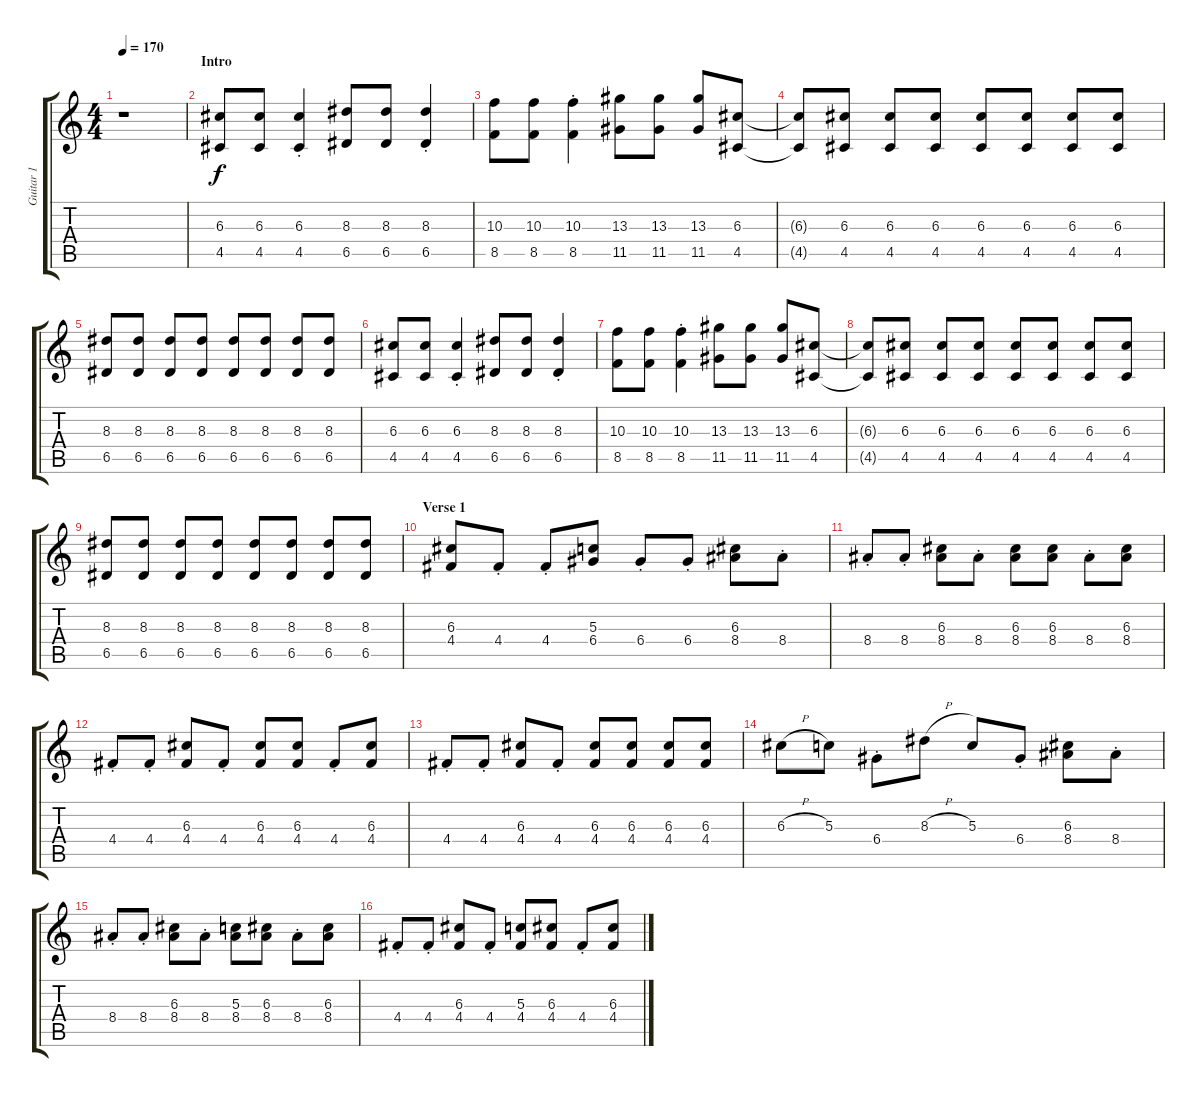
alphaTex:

\track ("Guitar 1" "Guitar 1") {instrument distortionguitar}
\staff {score tabs}
\tuning (E4 B3 G3 D3 A2 E2) {hide}
\ts (4 4)
\tempo 170
\clef g2
\ks c
r.1{dy f instrument distortionguitar} |
\section ("" "Intro")
(6.3 4.5).8 (6.3 4.5).8 (6.3{st} 4.5{st}).4 (8.3 6.5).8 (8.3 6.5).8 (8.3{st} 6.5{st}).4 |
(10.3 8.5).8 (10.3 8.5).8 (10.3{st} 8.5{st}).4 (13.3 11.5).8 (13.3 11.5).8 (13.3 11.5).8 (6.3 4.5).8 |
(6.3{t} 4.5{t}).8 (6.3 4.5).8 (6.3 4.5).8 (6.3 4.5).8 (6.3 4.5).8 (6.3 4.5).8 (6.3 4.5).8 (6.3 4.5).8 |
(8.3 6.5).8 (8.3 6.5).8 (8.3 6.5).8 (8.3 6.5).8 (8.3 6.5).8 (8.3 6.5).8 (8.3 6.5).8 (8.3 6.5).8 |
(6.3 4.5).8 (6.3 4.5).8 (6.3{st} 4.5{st}).4 (8.3 6.5).8 (8.3 6.5).8 (8.3{st} 6.5{st}).4 |
(10.3 8.5).8 (10.3 8.5).8 (10.3{st} 8.5{st}).4 (13.3 11.5).8 (13.3 11.5).8 (13.3 11.5).8 (6.3 4.5).8 |
(6.3{t} 4.5{t}).8 (6.3 4.5).8 (6.3 4.5).8 (6.3 4.5).8 (6.3 4.5).8 (6.3 4.5).8 (6.3 4.5).8 (6.3 4.5).8 |
(8.3 6.5).8 (8.3 6.5).8 (8.3 6.5).8 (8.3 6.5).8 (8.3 6.5).8 (8.3 6.5).8 (8.3 6.5).8 (8.3 6.5).8 |
\section ("" "Verse 1")
(6.3 4.4).8 4.4{st}.8 4.4{st}.8 (5.3 6.4).8 6.4{st}.8 6.4{st}.8 (6.3 8.4).8 8.4{st}.8 |
8.4{st}.8 8.4{st}.8 (6.3 8.4).8 8.4{st}.8 (6.3 8.4).8 (6.3 8.4).8 8.4{st}.8 (6.3 8.4).8 |
4.4{st}.8 4.4{st}.8 (6.3 4.4).8 4.4{st}.8 (6.3 4.4).8 (6.3 4.4).8 4.4{st}.8 (6.3 4.4).8 |
4.4{st}.8 4.4{st}.8 (6.3 4.4).8 4.4{st}.8 (6.3 4.4).8 (6.3 4.4).8 (6.3 4.4).8 (6.3 4.4).8 |
6.3{h}.8 5.3.8 6.4{st}.8 8.3{h}.8 5.3.8 6.4{st}.8 (6.3 8.4).8 8.4{st}.8 |
8.4{st}.8 8.4{st}.8 (6.3 8.4).8 8.4{st}.8 (5.3 8.4).8 (6.3 8.4).8 8.4{st}.8 (6.3 8.4).8 |
4.4{st}.8 4.4{st}.8 (6.3 4.4).8 4.4{st}.8 (5.3 4.4).8 (6.3 4.4).8 4.4{st}.8 (6.3 4.4).8
